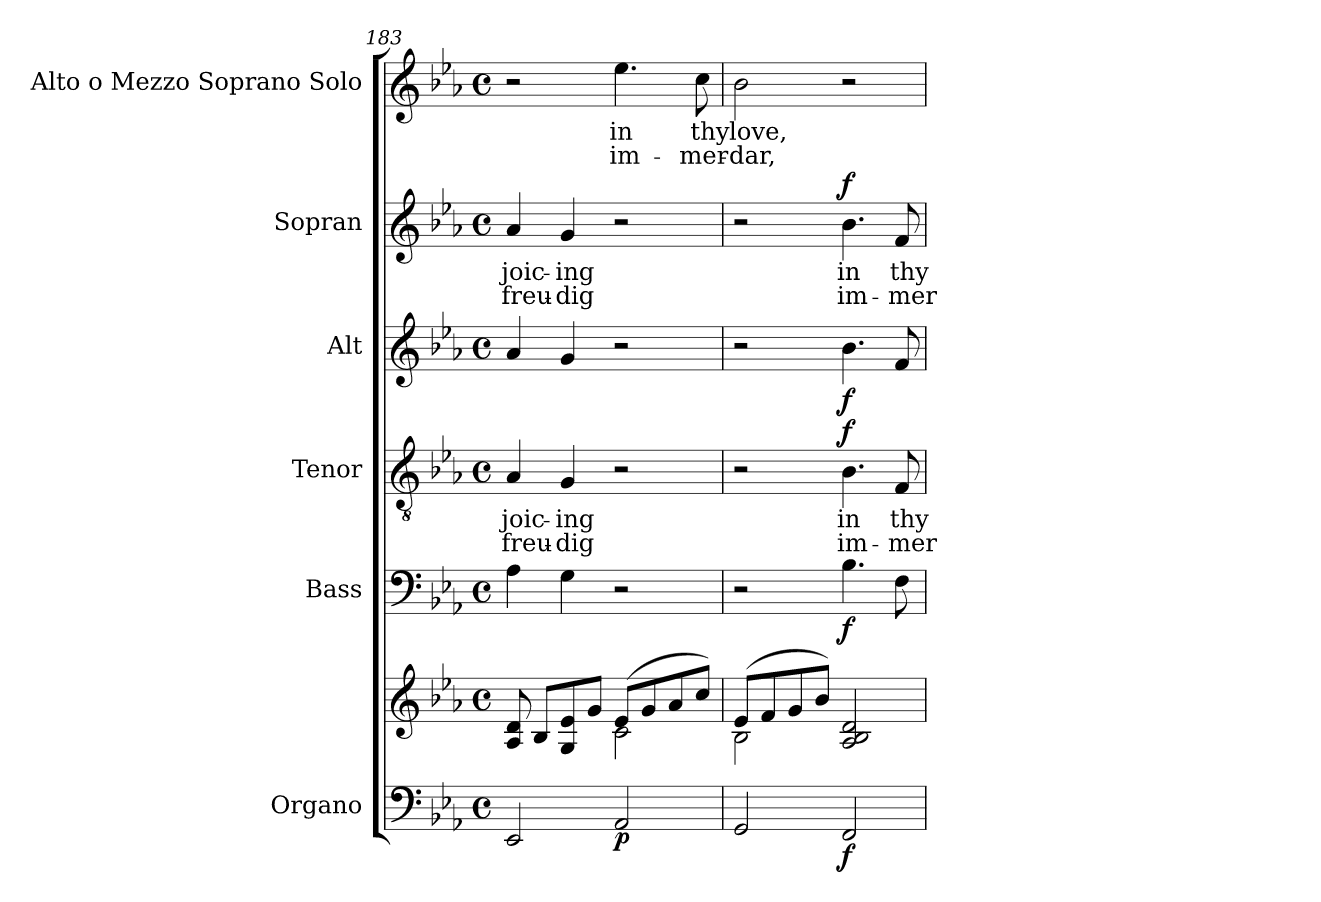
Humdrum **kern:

**kern	**kern	**dynam	**kern	**dynam	**kern	**text	**text	**dynam	**kern	**dynam	**kern	**text	**text	**dynam	**kern	**text	**text
*part6	*part6	*part6	*part5	*part5	*part4	*part4	*part4	*part4	*part3	*part3	*part2	*part2	*part2	*part2	*part1	*part1	*part1
*staff7	*staff6	*staff6/7	*staff5	*staff5	*staff4	*staff4	*staff4	*staff4	*staff3	*staff3	*staff2	*staff2	*staff2	*staff2	*staff1	*staff1	*staff1
*I"Organo	*	*	*I"Bass	*	*I"Tenor	*	*	*	*I"Alt	*	*I"Sopran	*	*	*	*I"Alto o Mezzo Soprano Solo	*	*
*	*	*	*I'B	*	*I'T	*	*	*	*I'A	*	*I'S	*	*	*	*I'S o l o	*	*
*clefF4	*clefG2	*	*clefF4	*	*clefGv2	*	*	*	*clefG2	*	*clefG2	*	*	*	*clefG2	*	*
*k[b-e-a-]	*k[b-e-a-]	*	*k[b-e-a-]	*	*k[b-e-a-]	*	*	*	*k[b-e-a-]	*	*k[b-e-a-]	*	*	*	*k[b-e-a-]	*	*
*M4/4	*M4/4	*	*M4/4	*	*M4/4	*	*	*	*M4/4	*	*M4/4	*	*	*	*M4/4	*	*
*met(c)	*met(c)	*	*met(c)	*	*met(c)	*	*	*	*met(c)	*	*met(c)	*	*	*	*met(c)	*	*
=183	=183	=183	=183	=183	=183	=183	=183	=183	=183	=183	=183	=183	=183	=183	=183	=183	=183
*	*^	*	*	*	*	*	*	*	*	*	*	*	*	*	*	*	*
!	!	!	!	!	!	!	!LO:LY:b	!LO:LY:b	!	!	!	!	!LO:LY:b	!LO:LY:b	!	!	!	!
2EE-/	8A-/ 8d/	2rAyy	.	4A-\	.	4A-/	-joic-	freu-	.	4a-/	.	4a-/	-joic-	freu-	.	2r	.	.
.	8B-/L	.	.	.	.	.	.	.	.	.	.	.	.	.	.	.	.	.
!	!	!	!	!	!	!	!LO:LY:b	!LO:LY:b	!	!	!	!	!LO:LY:b	!LO:LY:b	!	!	!	!
.	8G/ 8e-/	.	.	4G\	.	4G/	-ing	-dig	.	4g/	.	4g/	-ing	-dig	.	.	.	.
.	8g/J	.	.	.	.	.	.	.	.	.	.	.	.	.	.	.	.	.
!	!	!	!LO:DY:b=2	!	!	!	!	!	!	!	!	!	!	!	!	!	!LO:LY:b	!LO:LY:b
2AA-/	(>8e-/L	2c\	p	2r	.	2r	.	.	.	2r	.	2r	.	.	.	4.ee-\	in	im-
.	8g/	.	.	.	.	.	.	.	.	.	.	.	.	.	.	.	.	.
.	8a-/	.	.	.	.	.	.	.	.	.	.	.	.	.	.	.	.	.
!	!	!	!	!	!	!	!	!	!	!	!	!	!	!	!	!	!LO:LY:b	!LO:LY:b
.	8cc/J)	.	.	.	.	.	.	.	.	.	.	.	.	.	.	8cc\	thy	-mer-
!!LO:PB:g=z
=184	=184	=184	=184	=184	=184	=184	=184	=184	=184	=184	=184	=184	=184	=184	=184	=184	=184	=184
!	!	!	!	!	!	!	!	!	!	!	!	!	!	!	!	!	!LO:LY:b	!LO:LY:b
2GG/	(>8e-/L	2B-\	.	2r	.	2r	.	.	.	2r	.	2r	.	.	.	2b-\	love,	-dar,
.	8f/	.	.	.	.	.	.	.	.	.	.	.	.	.	.	.	.	.
.	8g/	.	.	.	.	.	.	.	.	.	.	.	.	.	.	.	.	.
.	8b-/J)	.	.	.	.	.	.	.	.	.	.	.	.	.	.	.	.	.
!	!	!	!LO:DY:b=2	!	!LO:DY:b	!	!LO:LY:b	!LO:LY:b	!LO:DY:b	!	!LO:DY:b	!	!LO:LY:b	!LO:LY:b	!LO:DY:b	!	!	!
2FF/	2A-/ 2B-/ 2d/	2ryy	f	4.B-\	f	4.B-\	in	im-	f	4.b-\	f	4.b-\	in	im-	f	2r	.	.
!	!	!	!	!	!	!	!LO:LY:b	!LO:LY:b	!	!	!	!	!LO:LY:b	!LO:LY:b	!	!	!	!
.	.	.	.	8F\	.	8F/	thy	-mer-	.	8f/	.	8f/	thy	-mer-	.	.	.	.
*	*v	*v	*	*	*	*	*	*	*	*	*	*	*	*	*	*	*	*
=	=	=	=	=	=	=	=	=	=	=	=	=	=	=	=	=	=
*-	*-	*-	*-	*-	*-	*-	*-	*-	*-	*-	*-	*-	*-	*-	*-	*-	*-
